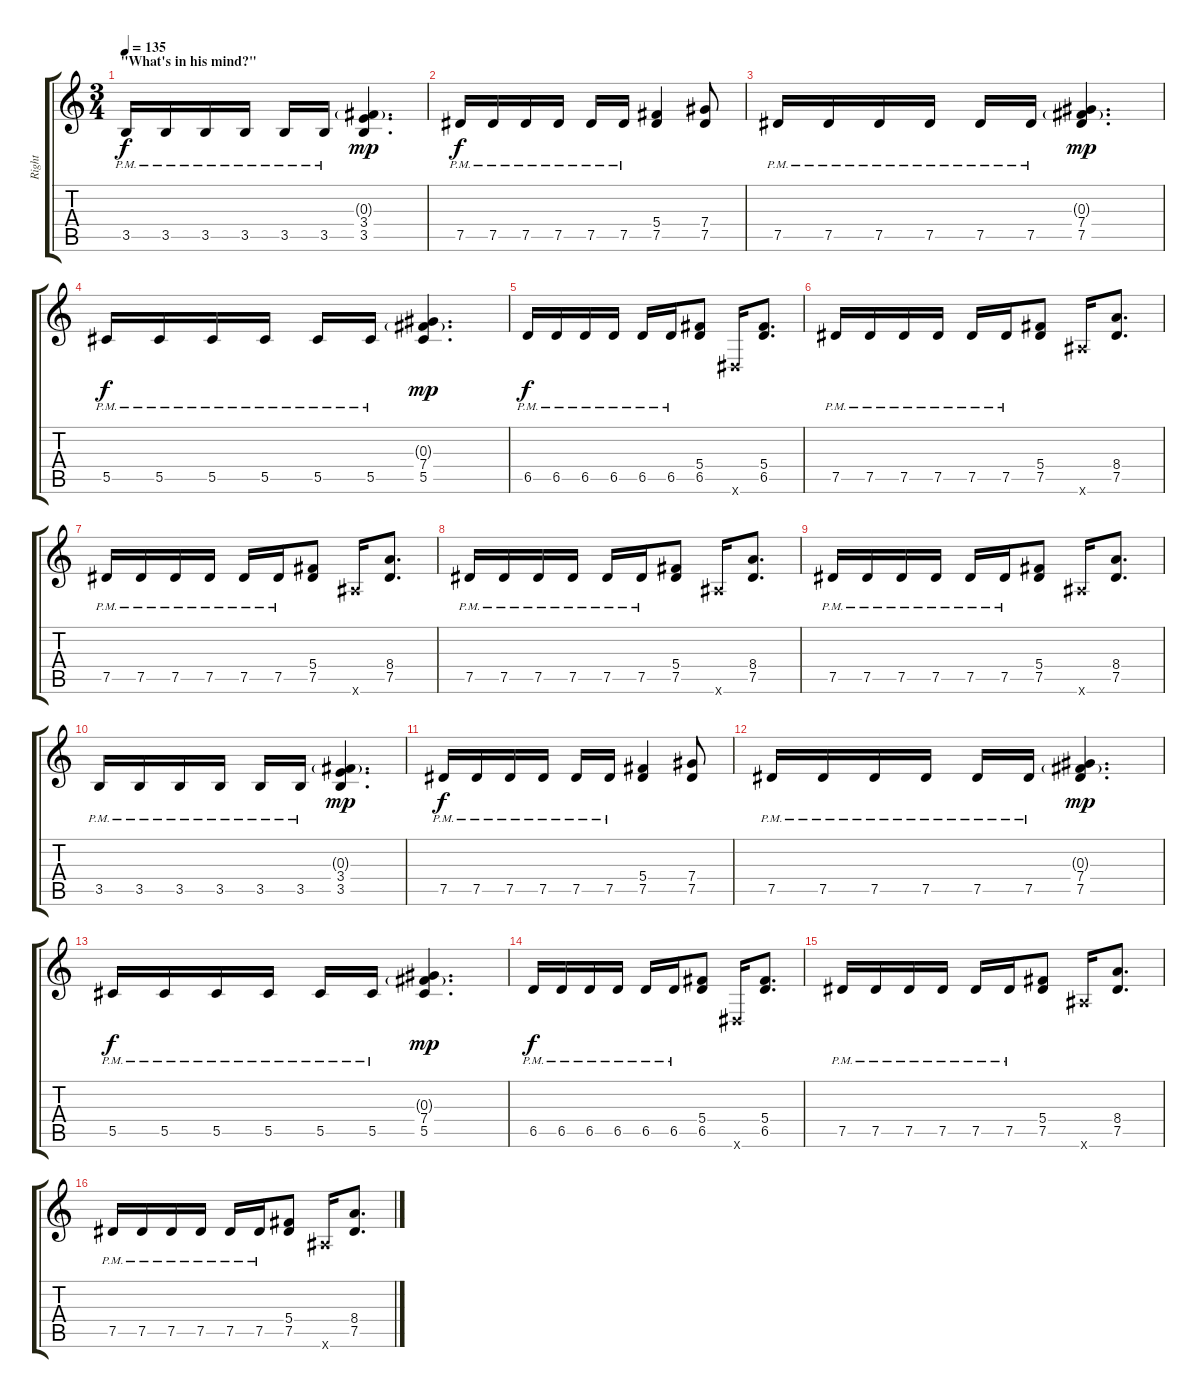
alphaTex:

\track ("Right" "Right") {instrument distortionguitar}
\staff {score tabs}
\tuning (Eb4 Bb3 Gb3 Db3 Ab2 Eb2) {hide}
\ts (3 4)
\section ("" "\"What's in his mind?\"")
\tempo 135
\clef g2
\ks c
3.5{pm}.16{dy f} 3.5{pm}.16 3.5{pm}.16 3.5{pm}.16 3.5{pm}.16 3.5{pm}.16 (0.3{g} 3.4 3.5).4{d dy mp} |
7.5{pm}.16{dy f} 7.5{pm}.16 7.5{pm}.16 7.5{pm}.16 7.5{pm}.16 7.5{pm}.16 (5.4 7.5).4 (7.4 7.5).8 |
7.5{pm}.16 7.5{pm}.16 7.5{pm}.16 7.5{pm}.16 7.5{pm}.16 7.5{pm}.16 (0.3{g} 7.4 7.5).4{d dy mp} |
5.5{pm}.16{dy f} 5.5{pm}.16 5.5{pm}.16 5.5{pm}.16 5.5{pm}.16 5.5{pm}.16 (0.3{g} 7.4 5.5).4{d dy mp} |
6.5{pm}.16{dy f} 6.5{pm}.16 6.5{pm}.16 6.5{pm}.16 6.5{pm}.16 6.5{pm}.16 (5.4 6.5).8 0.6{x}.16 (5.4 6.5).8{d} |
7.5{pm}.16 7.5{pm}.16 7.5{pm}.16 7.5{pm}.16 7.5{pm}.16 7.5{pm}.16 (5.4 7.5).8 7.6{x}.16 (8.4 7.5).8{d} |
7.5{pm}.16 7.5{pm}.16 7.5{pm}.16 7.5{pm}.16 7.5{pm}.16 7.5{pm}.16 (5.4 7.5).8 7.6{x}.16 (8.4 7.5).8{d} |
7.5{pm}.16 7.5{pm}.16 7.5{pm}.16 7.5{pm}.16 7.5{pm}.16 7.5{pm}.16 (5.4 7.5).8 7.6{x}.16 (8.4 7.5).8{d} |
7.5{pm}.16 7.5{pm}.16 7.5{pm}.16 7.5{pm}.16 7.5{pm}.16 7.5{pm}.16 (5.4 7.5).8 7.6{x}.16 (8.4 7.5).8{d} |
3.5{pm}.16 3.5{pm}.16 3.5{pm}.16 3.5{pm}.16 3.5{pm}.16 3.5{pm}.16 (0.3{g} 3.4 3.5).4{d dy mp} |
7.5{pm}.16{dy f} 7.5{pm}.16 7.5{pm}.16 7.5{pm}.16 7.5{pm}.16 7.5{pm}.16 (5.4 7.5).4 (7.4 7.5).8 |
7.5{pm}.16 7.5{pm}.16 7.5{pm}.16 7.5{pm}.16 7.5{pm}.16 7.5{pm}.16 (0.3{g} 7.4 7.5).4{d dy mp} |
5.5{pm}.16{dy f} 5.5{pm}.16 5.5{pm}.16 5.5{pm}.16 5.5{pm}.16 5.5{pm}.16 (0.3{g} 7.4 5.5).4{d dy mp} |
6.5{pm}.16{dy f} 6.5{pm}.16 6.5{pm}.16 6.5{pm}.16 6.5{pm}.16 6.5{pm}.16 (5.4 6.5).8 0.6{x}.16 (5.4 6.5).8{d} |
7.5{pm}.16 7.5{pm}.16 7.5{pm}.16 7.5{pm}.16 7.5{pm}.16 7.5{pm}.16 (5.4 7.5).8 7.6{x}.16 (8.4 7.5).8{d} |
7.5{pm}.16 7.5{pm}.16 7.5{pm}.16 7.5{pm}.16 7.5{pm}.16 7.5{pm}.16 (5.4 7.5).8 7.6{x}.16 (8.4 7.5).8{d}
